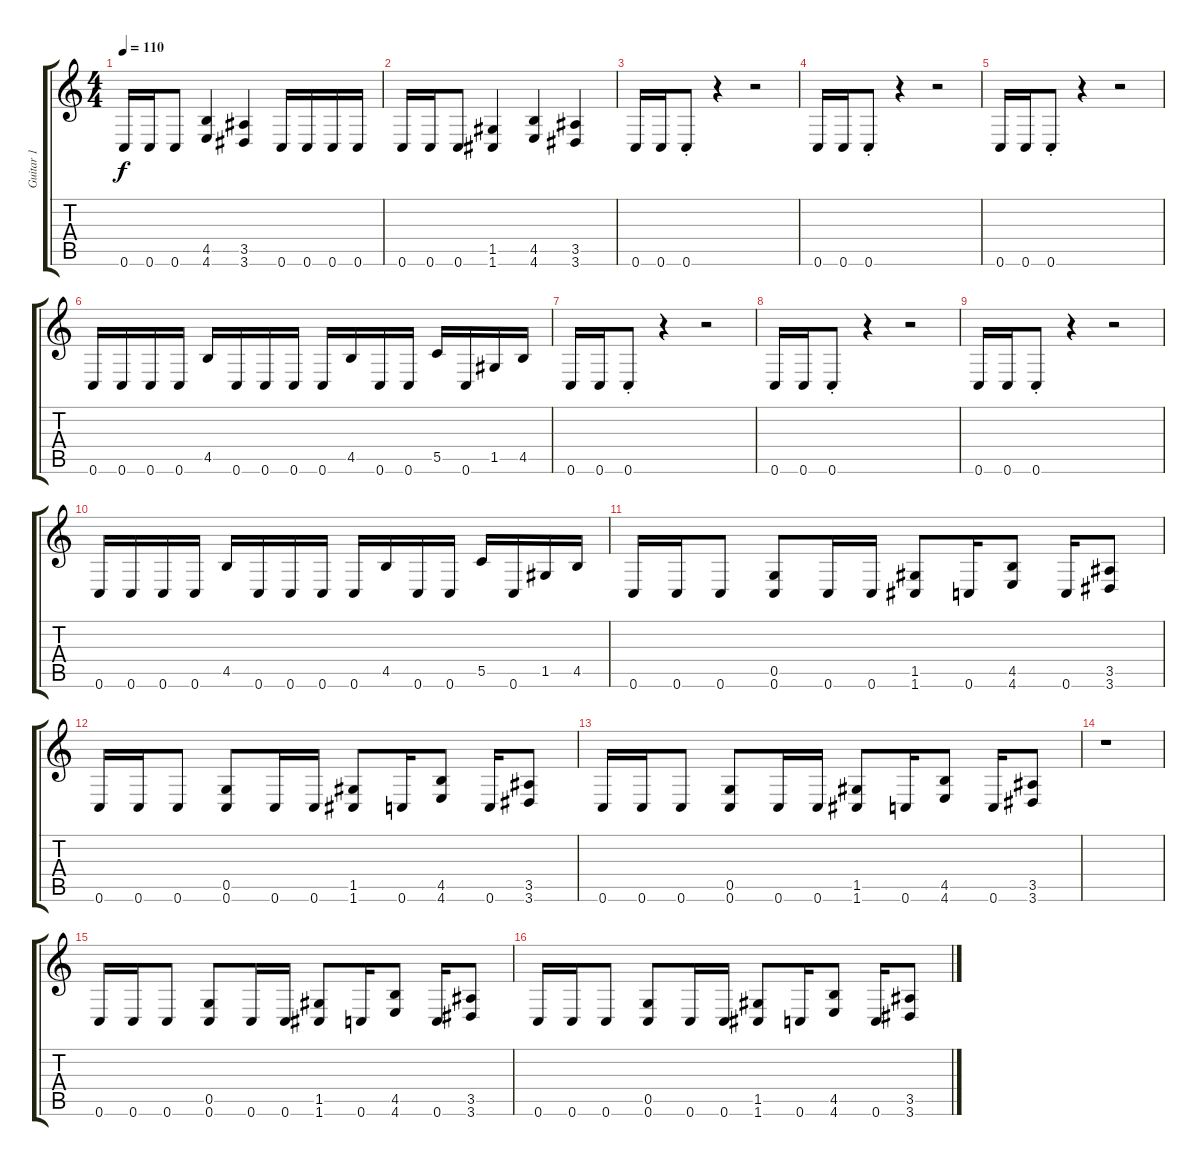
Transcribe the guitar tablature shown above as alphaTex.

\track ("Guitar 1" "Guitar 1") {instrument distortionguitar}
\staff {score tabs}
\tuning (D4 A3 F3 C3 G2 C2) {hide}
\ts (4 4)
\tempo 110
\clef g2
\ks c
0.6.16{dy f} 0.6.16 0.6.8 (4.5 4.6).4 (3.5 3.6).4 0.6.16 0.6.16 0.6.16 0.6.16 |
0.6.16 0.6.16 0.6.8 (1.5 1.6).4 (4.5 4.6).4 (3.5 3.6).4 |
0.6.16 0.6.16 0.6{st}.8 r.4 r.2 |
0.6.16 0.6.16 0.6{st}.8 r.4 r.2 |
0.6.16 0.6.16 0.6{st}.8 r.4 r.2 |
0.6.16 0.6.16 0.6.16 0.6.16 4.5.16 0.6.16 0.6.16 0.6.16 0.6.16 4.5.16 0.6.16 0.6.16 5.5.16 0.6.16 1.5.16 4.5.16 |
0.6.16 0.6.16 0.6{st}.8 r.4 r.2 |
0.6.16 0.6.16 0.6{st}.8 r.4 r.2 |
0.6.16 0.6.16 0.6{st}.8 r.4 r.2 |
0.6.16 0.6.16 0.6.16 0.6.16 4.5.16 0.6.16 0.6.16 0.6.16 0.6.16 4.5.16 0.6.16 0.6.16 5.5.16 0.6.16 1.5.16 4.5.16 |
0.6.16 0.6.16 0.6.8 (0.5 0.6).8 0.6.16 0.6.16 (1.5 1.6).8 0.6.16 (4.5 4.6).8 0.6.16 (3.5 3.6).8 |
0.6.16 0.6.16 0.6.8 (0.5 0.6).8 0.6.16 0.6.16 (1.5 1.6).8 0.6.16 (4.5 4.6).8 0.6.16 (3.5 3.6).8 |
0.6.16 0.6.16 0.6.8 (0.5 0.6).8 0.6.16 0.6.16 (1.5 1.6).8 0.6.16 (4.5 4.6).8 0.6.16 (3.5 3.6).8 |
r.1 |
0.6.16 0.6.16 0.6.8 (0.5 0.6).8 0.6.16 0.6.16 (1.5 1.6).8 0.6.16 (4.5 4.6).8 0.6.16 (3.5 3.6).8 |
0.6.16 0.6.16 0.6.8 (0.5 0.6).8 0.6.16 0.6.16 (1.5 1.6).8 0.6.16 (4.5 4.6).8 0.6.16 (3.5 3.6).8
